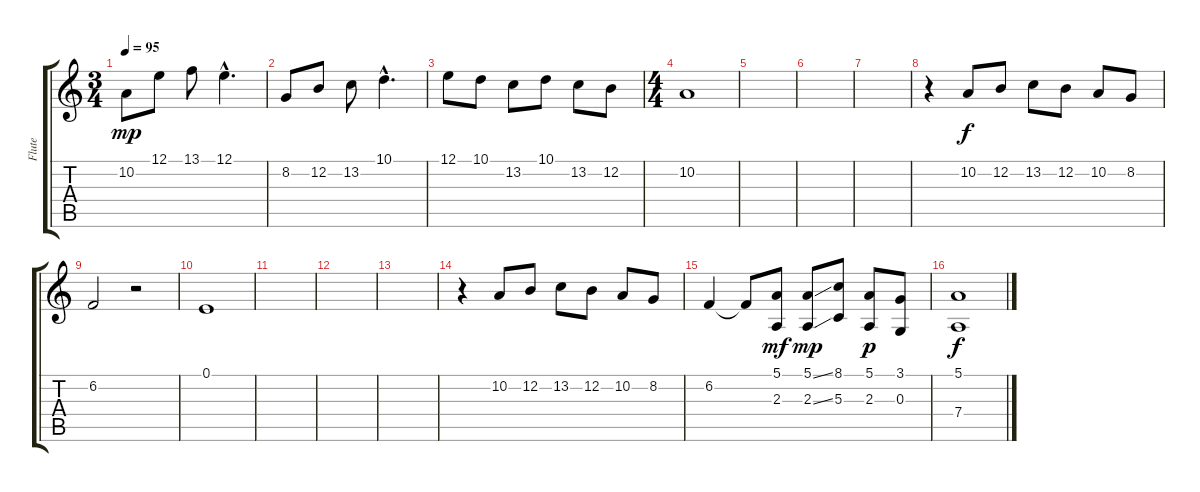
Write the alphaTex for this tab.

\track ("Flute" "Flute") {instrument flute}
\staff {score tabs}
\tuning (E4 B3 G3 D3 A2 E2) {hide}
\ts (3 4)
\tempo 95
\clef g2
\ks c
10.2.8{dy mp} 12.1.8 13.1.8 12.1{hac}.4{d} |
8.2.8 12.2.8 13.2.8 10.1{hac}.4{d} |
12.1.8 10.1.8 13.2.8 10.1.8 13.2.8 12.2.8 |
\ts (4 4)
10.2.1 |
|
|
|
r.4 10.2.8{dy f} 12.2.8 13.2.8 12.2.8 10.2.8 8.2.8 |
6.2.2 r.2 |
0.1.1{instrument reversecymbal} |
|
|
|
r.4 10.2.8 12.2.8 13.2.8 12.2.8 10.2.8 8.2.8 |
6.2.4 6.2{t}.8 (5.1 2.3).8{dy mf balance 14 instrument acousticguitarnylon} (5.1{ss} 2.3{ss}).8{dy mp} (8.1 5.3).8 (5.1 2.3).8{dy p} (3.1 0.3).8 |
(5.1 7.4).1{dy f}
